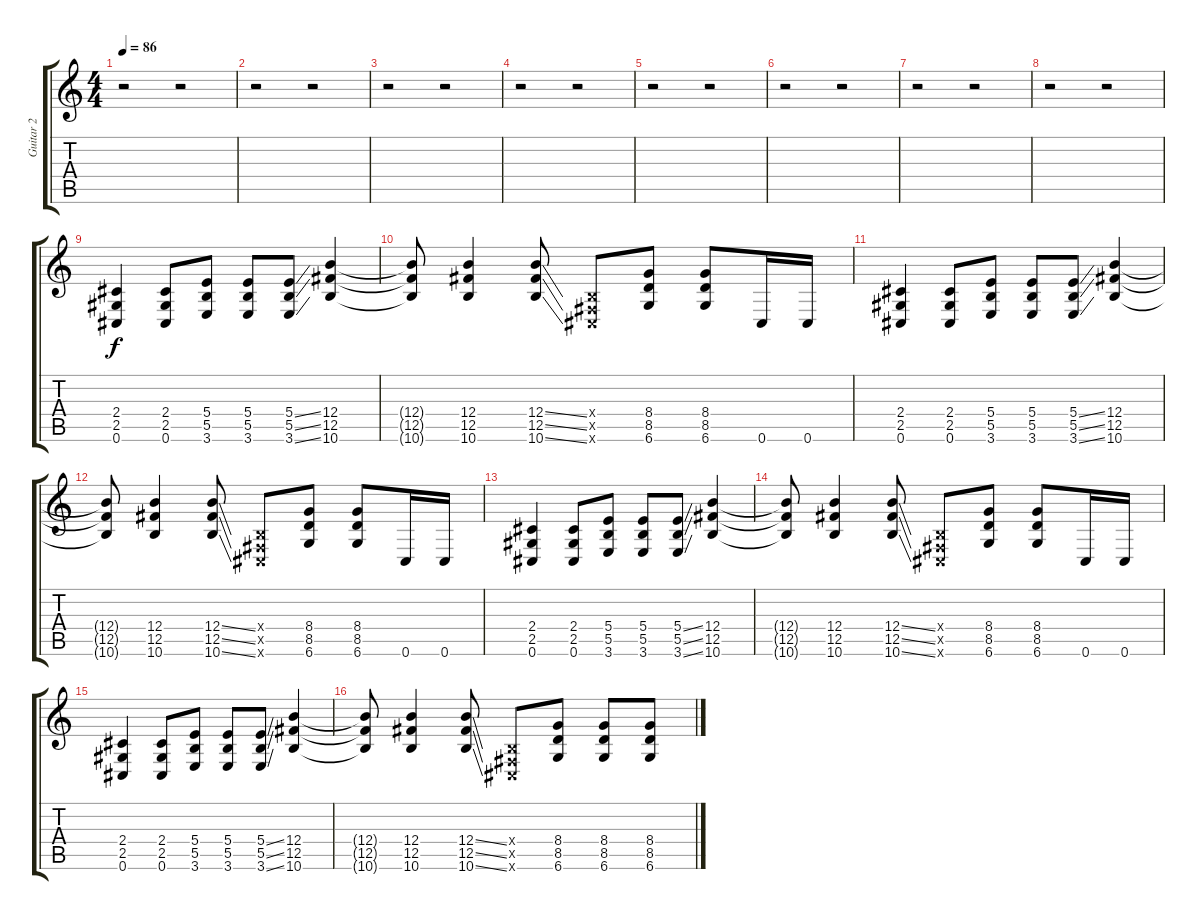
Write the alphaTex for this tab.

\track ("Guitar 2" "Guitar 2") {instrument overdrivenguitar}
\staff {score tabs}
\tuning (Db4 Ab3 E3 B2 Gb2 Db2) {hide}
\ts (4 4)
\tempo 86
\clef g2
\ks c
r.2{dy f instrument overdrivenguitar} r.2 |
r.2 r.2 |
r.2 r.2 |
r.2 r.2 |
r.2 r.2 |
r.2 r.2 |
r.2 r.2 |
r.2 r.2 |
(2.4 2.5 0.6).4 (2.4 2.5 0.6).8 (5.4 5.5 3.6).8 (5.4 5.5 3.6).8 (5.4{ss} 5.5{ss} 3.6{ss}).8 (12.4 12.5 10.6).4 |
(12.4{t} 12.5{t} 10.6{t}).8 (12.4 12.5 10.6).4 (12.4{ss} 12.5{ss} 10.6{ss}).8 (0.4{x} 0.5{x} 0.6{x}).8 (8.4 8.5 6.6).8 (8.4 8.5 6.6).8 0.6.16 0.6.16 |
(2.4 2.5 0.6).4 (2.4 2.5 0.6).8 (5.4 5.5 3.6).8 (5.4 5.5 3.6).8 (5.4{ss} 5.5{ss} 3.6{ss}).8 (12.4 12.5 10.6).4 |
(12.4{t} 12.5{t} 10.6{t}).8 (12.4 12.5 10.6).4 (12.4{ss} 12.5{ss} 10.6{ss}).8 (0.4{x} 0.5{x} 0.6{x}).8 (8.4 8.5 6.6).8 (8.4 8.5 6.6).8 0.6.16 0.6.16 |
(2.4 2.5 0.6).4 (2.4 2.5 0.6).8 (5.4 5.5 3.6).8 (5.4 5.5 3.6).8 (5.4{ss} 5.5{ss} 3.6{ss}).8 (12.4 12.5 10.6).4 |
(12.4{t} 12.5{t} 10.6{t}).8 (12.4 12.5 10.6).4 (12.4{ss} 12.5{ss} 10.6{ss}).8 (0.4{x} 0.5{x} 0.6{x}).8 (8.4 8.5 6.6).8 (8.4 8.5 6.6).8 0.6.16 0.6.16 |
(2.4 2.5 0.6).4 (2.4 2.5 0.6).8 (5.4 5.5 3.6).8 (5.4 5.5 3.6).8 (5.4{ss} 5.5{ss} 3.6{ss}).8 (12.4 12.5 10.6).4 |
(12.4{t} 12.5{t} 10.6{t}).8 (12.4 12.5 10.6).4 (12.4{ss} 12.5{ss} 10.6{ss}).8 (0.4{x} 0.5{x} 0.6{x}).8 (8.4 8.5 6.6).8 (8.4 8.5 6.6).8 (8.4 8.5 6.6).8
